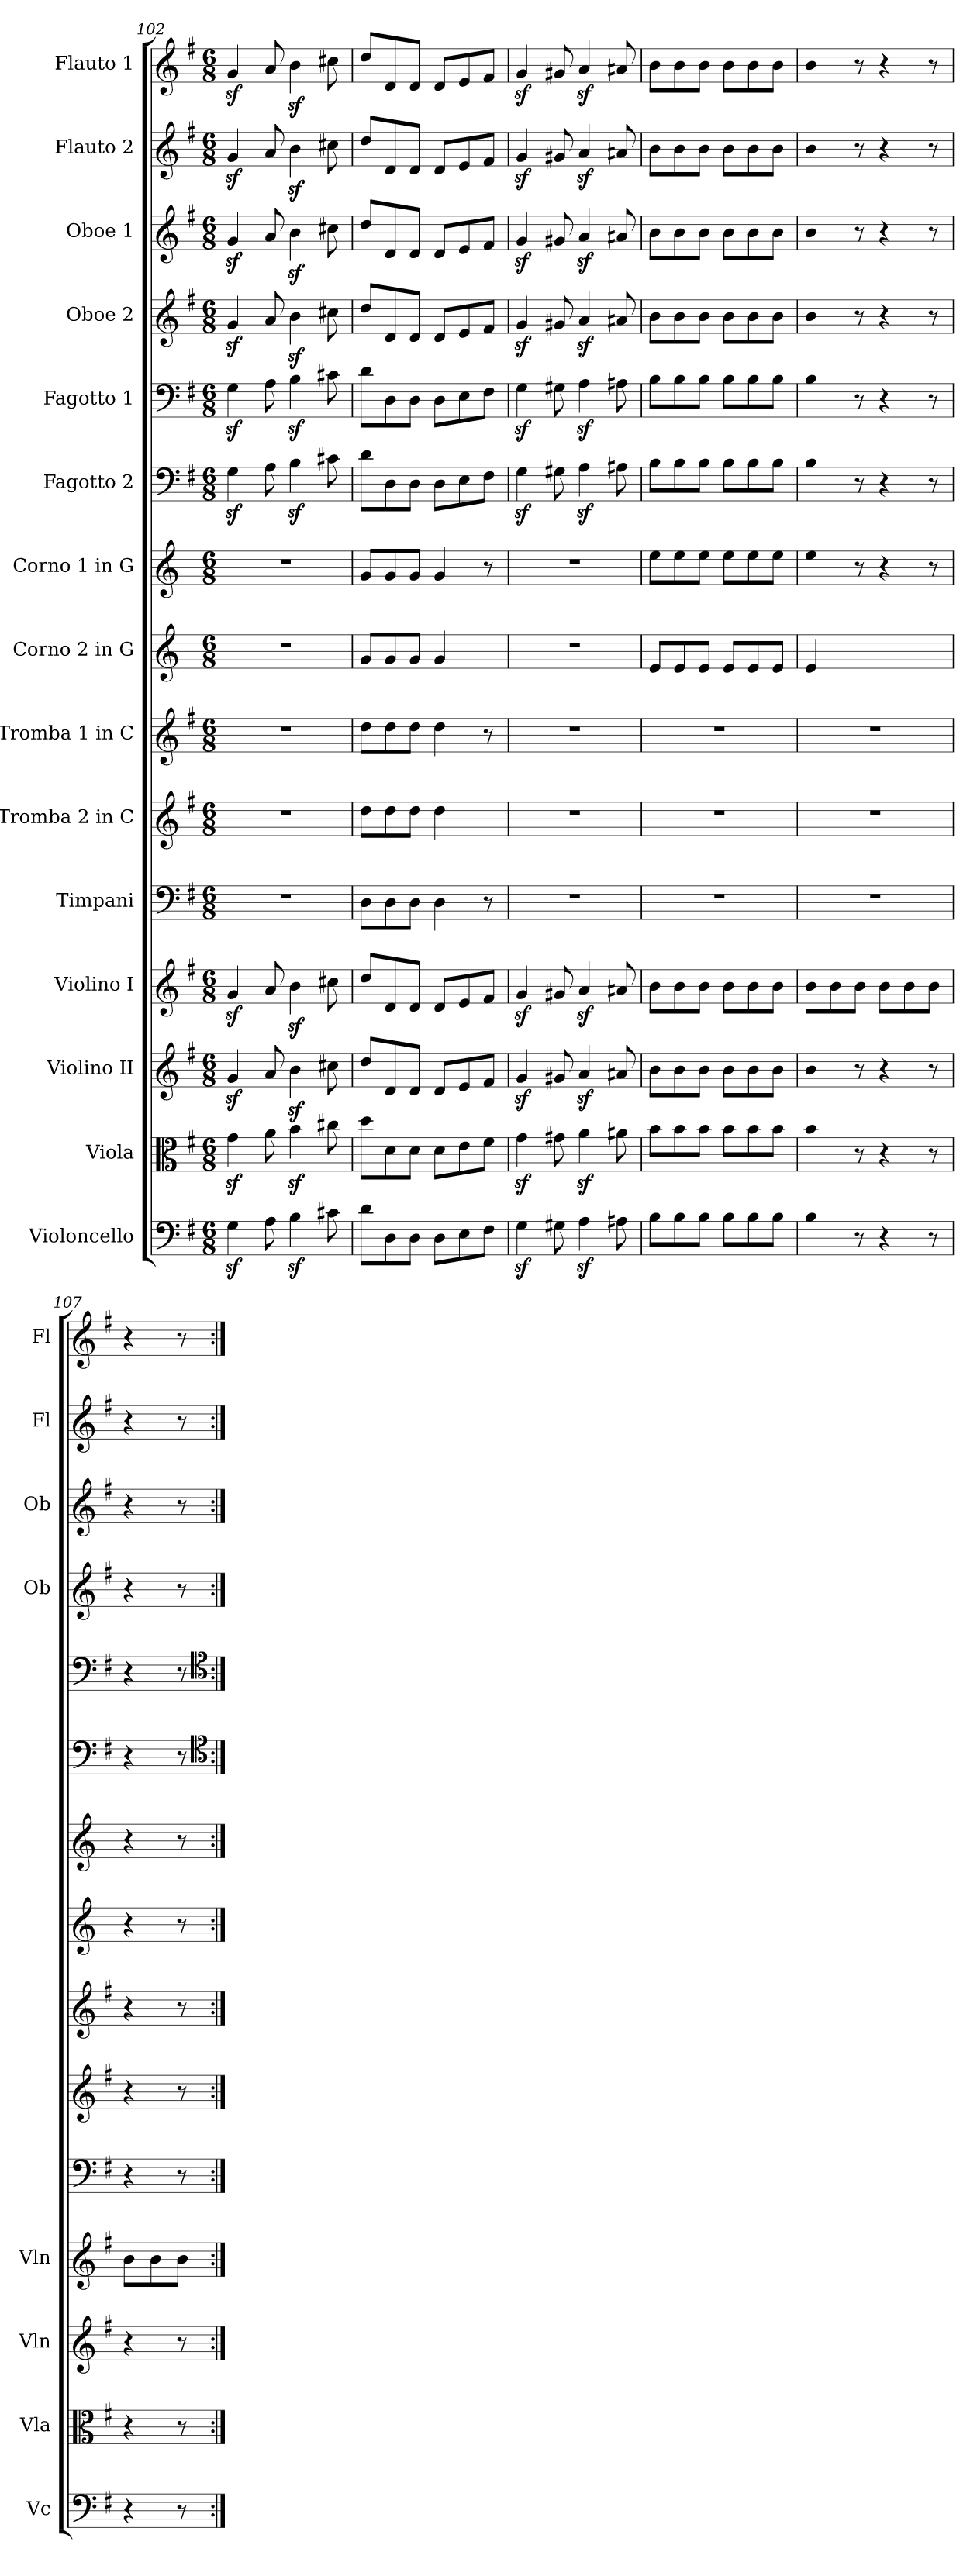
**kern	**kern	**kern	**kern	**kern	**kern	**kern	**kern	**kern	**kern	**kern	**kern	**kern	**kern	**kern
*part15	*part14	*part13	*part12	*part11	*part10	*part9	*part8	*part7	*part6	*part5	*part4	*part3	*part2	*part1
*staff15	*staff14	*staff13	*staff12	*staff11	*staff10	*staff9	*staff8	*staff7	*staff6	*staff5	*staff4	*staff3	*staff2	*staff1
*I"Violoncello	*I"Viola	*I"Violino II	*I"Violino I	*I"Timpani	*I"Tromba 2 in C	*I"Tromba 1 in C	*I"Corno 2 in G	*I"Corno 1 in G	*I"Fagotto 2	*I"Fagotto 1	*I"Oboe 2	*I"Oboe 1	*I"Flauto 2	*I"Flauto 1
*I'Vc	*I'Vla	*I'Vln	*I'Vln	*	*	*	*	*	*	*	*I'Ob	*I'Ob	*I'Fl	*I'Fl
*clefF4	*clefC3	*clefG2	*clefG2	*clefF4	*clefG2	*clefG2	*clefG2	*clefG2	*clefF4	*clefF4	*clefG2	*clefG2	*clefG2	*clefG2
*	*	*	*	*	*ITrd1c2	*ITrd1c2	*ITrd-4c-7	*ITrd-4c-7	*	*	*	*	*	*
*k[f#]	*k[f#]	*k[f#]	*k[f#]	*k[f#]	*k[b-]	*k[b-]	*k[f#]	*k[f#]	*k[f#]	*k[f#]	*k[f#]	*k[f#]	*k[f#]	*k[f#]
*G:	*G:	*G:	*G:	*G:	*F:	*F:	*G:	*G:	*G:	*G:	*G:	*G:	*G:	*G:
*M6/8	*M6/8	*M6/8	*M6/8	*M6/8	*M6/8	*M6/8	*M6/8	*M6/8	*M6/8	*M6/8	*M6/8	*M6/8	*M6/8	*M6/8
=102	=102	=102	=102	=102	=102	=102	=102	=102	=102	=102	=102	=102	=102	=102
4Gz	4gz	4gz	4gz	2.r	2.r	2.r	2.r	2.r	4Gz	4Gz	4gz	4gz	4gz	4gz
8A	8a	8a	8a	.	.	.	.	.	8A	8A	8a	8a	8a	8a
4Bz	4bz	4bz	4bz	.	.	.	.	.	4Bz	4Bz	4bz	4bz	4bz	4bz
8c#X	8cc#X	8cc#X	8cc#X	.	.	.	.	.	8c#X	8c#X	8cc#X	8cc#X	8cc#X	8cc#X
=103	=103	=103	=103	=103	=103	=103	=103	=103	=103	=103	=103	=103	=103	=103
8d\L	8dd\L	8dd/L	8dd/L	8D\L	8cc\L	8cc\L	8dd/L	8dd/L	8d\L	8d\L	8dd/L	8dd/L	8dd/L	8dd/L
8D\	8d\	8d/	8d/	8D\	8cc\	8cc\	8dd/	8dd/	8D\	8D\	8d/	8d/	8d/	8d/
8D\J	8d\J	8d/J	8d/J	8D\J	8cc\J	8cc\J	8dd/J	8dd/J	8D\J	8D\J	8d/J	8d/J	8d/J	8d/J
8D\L	8d\L	8d/L	8d/L	4D	4cc	4cc	4dd	4dd	8D\L	8D\L	8d/L	8d/L	8d/L	8d/L
8E\	8e\	8e/	8e/	.	.	.	.	.	8E\	8E\	8e/	8e/	8e/	8e/
8F#\J	8f#\J	8f#/J	8f#/J	8r	8ryy	8r	8ryy	8r	8F#\J	8F#\J	8f#/J	8f#/J	8f#/J	8f#/J
=104	=104	=104	=104	=104	=104	=104	=104	=104	=104	=104	=104	=104	=104	=104
4Gz	4gz	4gz	4gz	2.r	2.r	2.r	2.r	2.r	4Gz	4Gz	4gz	4gz	4gz	4gz
8G#X	8g#X	8g#X	8g#X	.	.	.	.	.	8G#X	8G#X	8g#X	8g#X	8g#X	8g#X
4Az	4az	4az	4az	.	.	.	.	.	4Az	4Az	4az	4az	4az	4az
8A#X	8a#X	8a#X	8a#X	.	.	.	.	.	8A#X	8A#X	8a#X	8a#X	8a#X	8a#X
=105	=105	=105	=105	=105	=105	=105	=105	=105	=105	=105	=105	=105	=105	=105
8B\L	8b\L	8b\L	8b\L	2.r	2.r	2.r	8b/L	8bb\L	8B\L	8B\L	8b\L	8b\L	8b\L	8b\L
8B\	8b\	8b\	8b\	.	.	.	8b/	8bb\	8B\	8B\	8b\	8b\	8b\	8b\
8B\J	8b\J	8b\J	8b\J	.	.	.	8b/J	8bb\J	8B\J	8B\J	8b\J	8b\J	8b\J	8b\J
8B\L	8b\L	8b\L	8b\L	.	.	.	8b/L	8bb\L	8B\L	8B\L	8b\L	8b\L	8b\L	8b\L
8B\	8b\	8b\	8b\	.	.	.	8b/	8bb\	8B\	8B\	8b\	8b\	8b\	8b\
8B\J	8b\J	8b\J	8b\J	.	.	.	8b/J	8bb\J	8B\J	8B\J	8b\J	8b\J	8b\J	8b\J
=106	=106	=106	=106	=106	=106	=106	=106	=106	=106	=106	=106	=106	=106	=106
4B	4b	4b	8b\L	2.r	2.r	2.r	4b	4bb	4B	4B	4b	4b	4b	4b
.	.	.	8b\	.	.	.	.	.	.	.	.	.	.	.
8r	8r	8r	8b\J	.	.	.	8ryy	8r	8r	8r	8r	8r	8r	8r
4r	4r	4r	8b\L	.	.	.	4ryy	4r	4r	4r	4r	4r	4r	4r
.	.	.	8b\	.	.	.	.	.	.	.	.	.	.	.
8r	8r	8r	8b\J	.	.	.	8ryy	8r	8r	8r	8r	8r	8r	8r
=107	=107	=107	=107	=107	=107	=107	=107	=107	=107	=107	=107	=107	=107	=107
4r	4r	4r	8b\L	4r	4r	4r	4r	4r	4r	4r	4r	4r	4r	4r
.	.	.	8b\	.	.	.	.	.	.	.	.	.	.	.
8r	8r	8r	8b\J	8r	8r	8r	8r	8r	8r	8r	8r	8r	8r	8r
*	*	*	*	*	*	*	*	*	*clefC4	*clefC4	*	*	*	*
=:|!	=:|!	=:|!	=:|!	=:|!	=:|!	=:|!	=:|!	=:|!	=:|!	=:|!	=:|!	=:|!	=:|!	=:|!
*-	*-	*-	*-	*-	*-	*-	*-	*-	*-	*-	*-	*-	*-	*-
